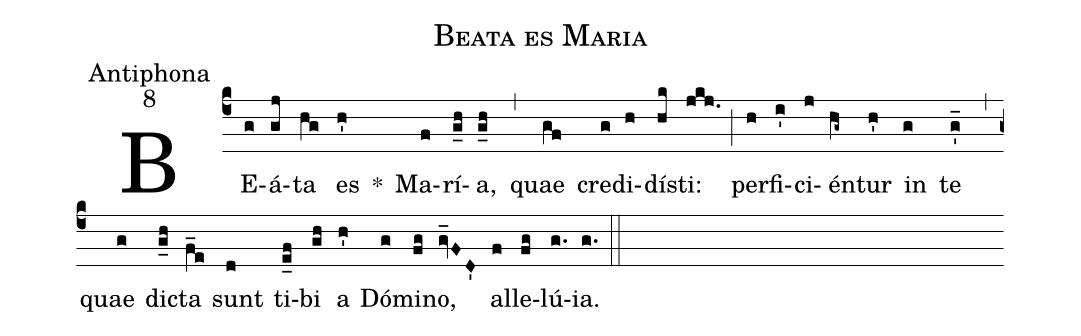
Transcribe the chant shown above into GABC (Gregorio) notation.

name:Beata es Maria;
office-part:Antiphona;
mode:8;
%%
(c4) BE(g)á(gj)ta(hg) es(h') *() Ma(f)rí(g_h)a,(g_h) (,) quae(gf) cre(g)di(h)dí(hk)sti:(jkj.) (;) per(h)fi(i')ci(j)én(hg~)tur(h') in(g) te(g'_) (,) quae(g) di(g_h)cta(f_e) sunt(d) ti(e_f)bi(gh) a(h') Dó(g)mi(fg)no,(gv_FD') al(f)le(fg)lú(g.)ia.(g.) (::)
